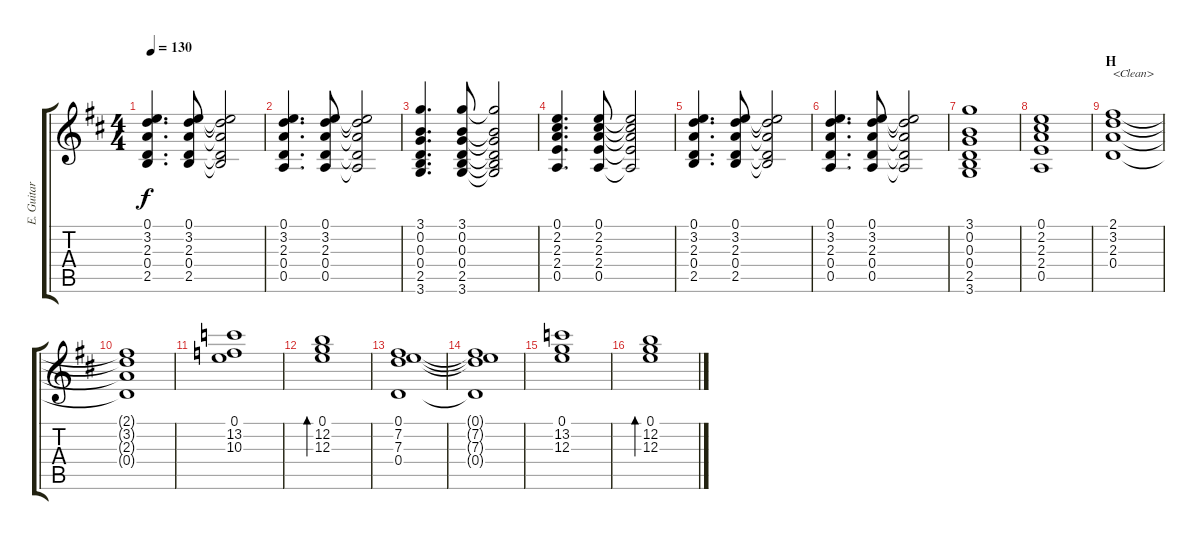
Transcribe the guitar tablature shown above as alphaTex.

\track ("E. Guitar I" "E. Guitar ") {instrument distortionguitar}
\staff {score tabs}
\tuning (E4 B3 G3 D3 A2 E2) {hide}
\ts (4 4)
\tempo 130
\clef g2
\ks d
(0.1 3.2 2.3 0.4 2.5).4{d dy f} (0.1 3.2 2.3 0.4 2.5).8 (0.1{t} 3.2{t} 2.3{t} 0.4{t} 2.5{t}).2 |
(0.1 3.2 2.3 0.4 0.5).4{d} (0.1 3.2 2.3 0.4 0.5).8 (0.1{t} 3.2{t} 2.3{t} 0.4{t} 0.5{t}).2 |
(3.1 0.2 0.3 0.4 2.5 3.6).4{d} (3.1 0.2 0.3 0.4 2.5 3.6).8 (3.1{t} 0.2{t} 0.3{t} 0.4{t} 2.5{t} 3.6{t}).2 |
(0.1 2.2 2.3 2.4 0.5).4{d} (0.1 2.2 2.3 2.4 0.5).8 (0.1{t} 2.2{t} 2.3{t} 2.4{t} 0.5{t}).2 |
(0.1 3.2 2.3 0.4 2.5).4{d} (0.1 3.2 2.3 0.4 2.5).8 (0.1{t} 3.2{t} 2.3{t} 0.4{t} 2.5{t}).2 |
(0.1 3.2 2.3 0.4 0.5).4{d} (0.1 3.2 2.3 0.4 0.5).8 (0.1{t} 3.2{t} 2.3{t} 0.4{t} 0.5{t}).2 |
(3.1 0.2 0.3 0.4 2.5 3.6).1 |
(0.1 2.2 2.3 2.4 0.5).1 |
\section ("" "H")
(2.1 3.2 2.3 0.4).1{txt "<Clean>" instrument electricguitarclean} |
(2.1{t} 3.2{t} 2.3{t} 0.4{t}).1 |
(0.1 13.2 10.3).1 |
(0.1 12.2 12.3).1{bd 240} |
(0.1 7.2 7.3 0.4).1 |
(0.1{t} 7.2{t} 7.3{t} 0.4{t}).1 |
(0.1 13.2 12.3).1 |
(0.1 12.2 12.3).1{bd 240}
